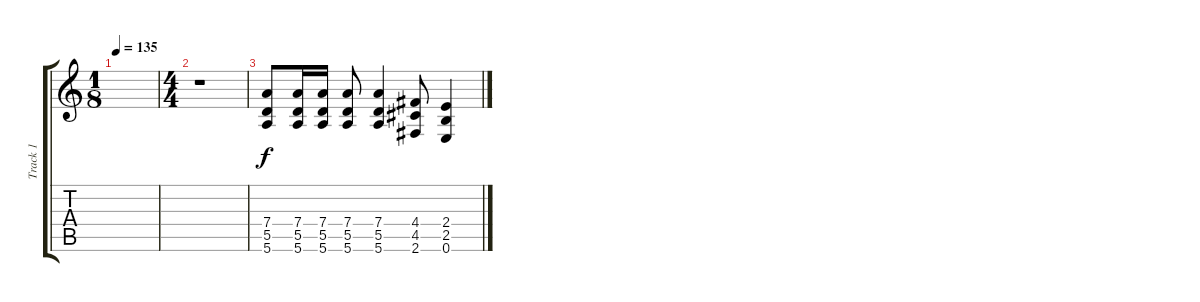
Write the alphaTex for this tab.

\track ("Track 1" "Track 1") {instrument overdrivenguitar}
\staff {score tabs}
\tuning (E4 B3 G3 D3 A2 E2) {hide}
\ts (1 8)
\tempo 135
\clef g2
\ks c
|
\ts (4 4)
r.1 |
(7.4 5.5 5.6).8 (7.4 5.5 5.6).16 (7.4 5.5 5.6).16 (7.4 5.5 5.6).8 (7.4 5.5 5.6).4 (4.4 4.5 2.6).8 (2.4 2.5 0.6).4
